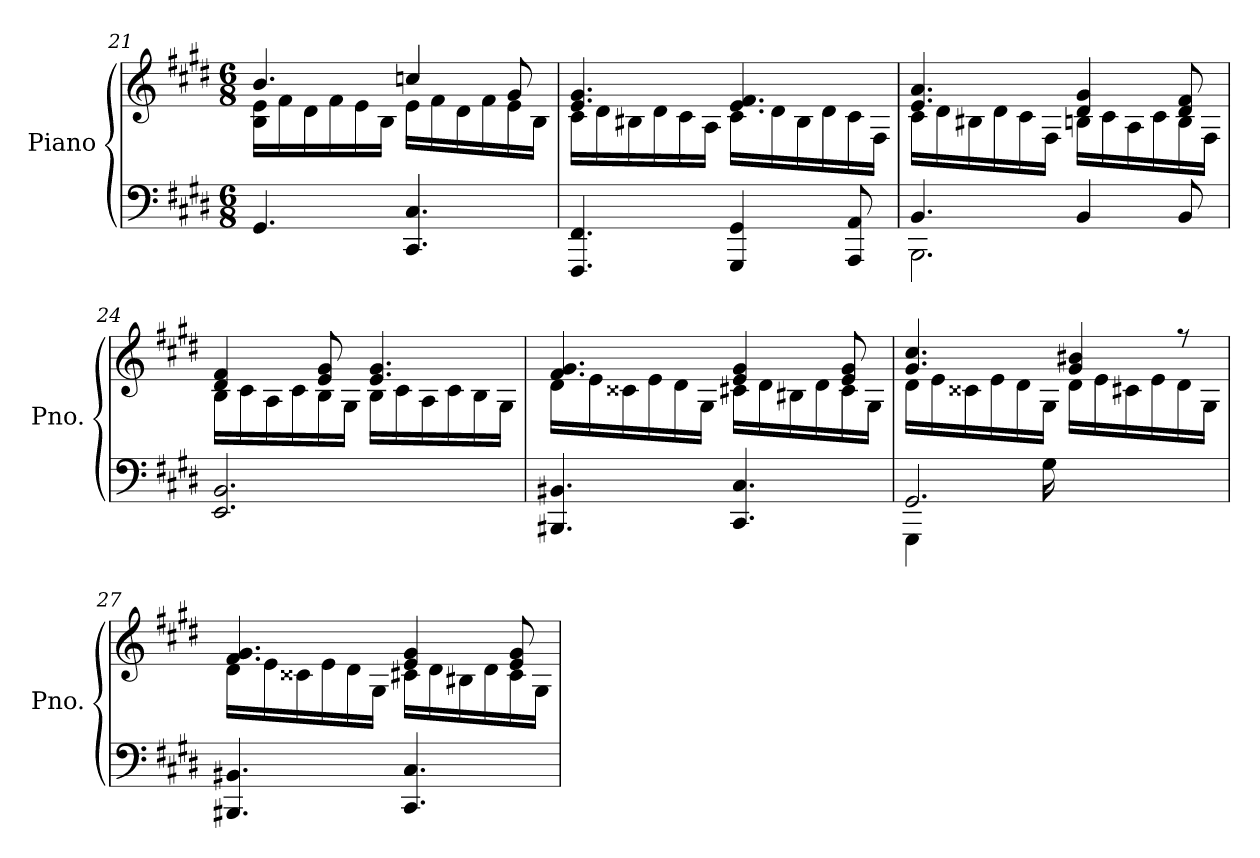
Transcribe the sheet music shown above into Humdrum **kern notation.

**kern	**kern
*part1	*part1
*staff2	*staff1
*I"Piano	*
*I'Pno.	*
!!LO:LB:g=z
*clefF4	*clefG2
*k[f#c#g#d#]	*k[f#c#g#d#]
*M6/8	*M6/8
=21	=21
*	*^
4.GG#/	16B\ 16e\LL	4.b/
.	16f#\	.
.	16d#\	.
.	16f#\	.
.	16e\	.
.	16B\JJ	.
4.CC#/ 4.C#/	16e\LL	4ccn/
.	16f#\	.
.	16d#\	.
.	16f#\	.
.	16e\	8g#/
.	16B\JJ	.
=22	=22	=22
4.FFF#/ 4.FF#/	16c#\LL	4.e/ 4.g#/
.	16d#\	.
.	16B#X\	.
.	16d#\	.
.	16c#\	.
.	16A\JJ	.
4GGG#/ 4GG#/	16c#\LL	4.e/ 4.f#/
.	16d#\	.
.	16B#\	.
.	16d#\	.
8AAA/ 8AA/	16c#\	.
.	16F#\JJ	.
!!LO:LB:g=z	!!
=23	=23	=23
*^	*	*
4.BB/	2.BBB\	16c#\LL	4.e/ 4.a/
.	.	16d#\	.
.	.	16B#X\	.
.	.	16d#\	.
.	.	16c#\	.
.	.	16F#\JJ	.
4BB/	.	16Bn\LL	4d#/ 4g#/
.	.	16c#\	.
.	.	16A\	.
.	.	16c#\	.
8BB/	.	16B\	8d#/ 8f#/
.	.	16F#\JJ	.
*v	*v	*	*
=24	=24	=24
2.EE/ 2.BB/	16B\LL	4d#/ 4f#/
.	16c#\	.
.	16A\	.
.	16c#\	.
.	16B\	8e/ 8g#/
.	16G#\JJ	.
.	16B\LL	4.e/ 4.g#/
.	16c#\	.
.	16A\	.
.	16c#\	.
.	16B\	.
.	16G#\JJ	.
!!LO:PB:g=z	!!
=25	=25	=25
4.BBB#X/ 4.BB#X/	16d#\LL	4.f#/ 4.g#/
.	16e\	.
.	16c##X\	.
.	16e\	.
.	16d#\	.
.	16G#\JJ	.
4.CC#/ 4.C#/	16c#X\LL	4e/ 4g#/
.	16d#\	.
.	16B#X\	.
.	16d#\	.
.	16c#\	8e/ 8g#/
.	16G#\JJ	.
=26	=26	=26
*^	*	*
4GGG#\	2.GG#/	16d#\LL	4.g#/ 4.cc#/
.	.	16e\	.
.	.	16c##X\	.
.	.	16e\	.
16ryy	.	16d#\	.
16G#\	.	16G#\JJ	.
8ryy	.	16d#\LL	4g#/ 4b#X/
.	.	16e\	.
4ryy	.	16c#X\	.
.	.	16e\	.
.	.	16d#\	8rff
.	.	16G#\JJ	.
*v	*v	*	*
!!LO:LB:g=z	!!
=27	=27	=27
4.BBB#X/ 4.BB#X/	16d#\LL	4.f#/ 4.g#/
.	16e\	.
.	16c##X\	.
.	16e\	.
.	16d#\	.
.	16G#\JJ	.
4.CC#/ 4.C#/	16c#X\LL	4e/ 4g#/
.	16d#\	.
.	16B#X\	.
.	16d#\	.
.	16c#\	8e/ 8g#/
.	16G#\JJ	.
*	*v	*v
=	=
*-	*-
